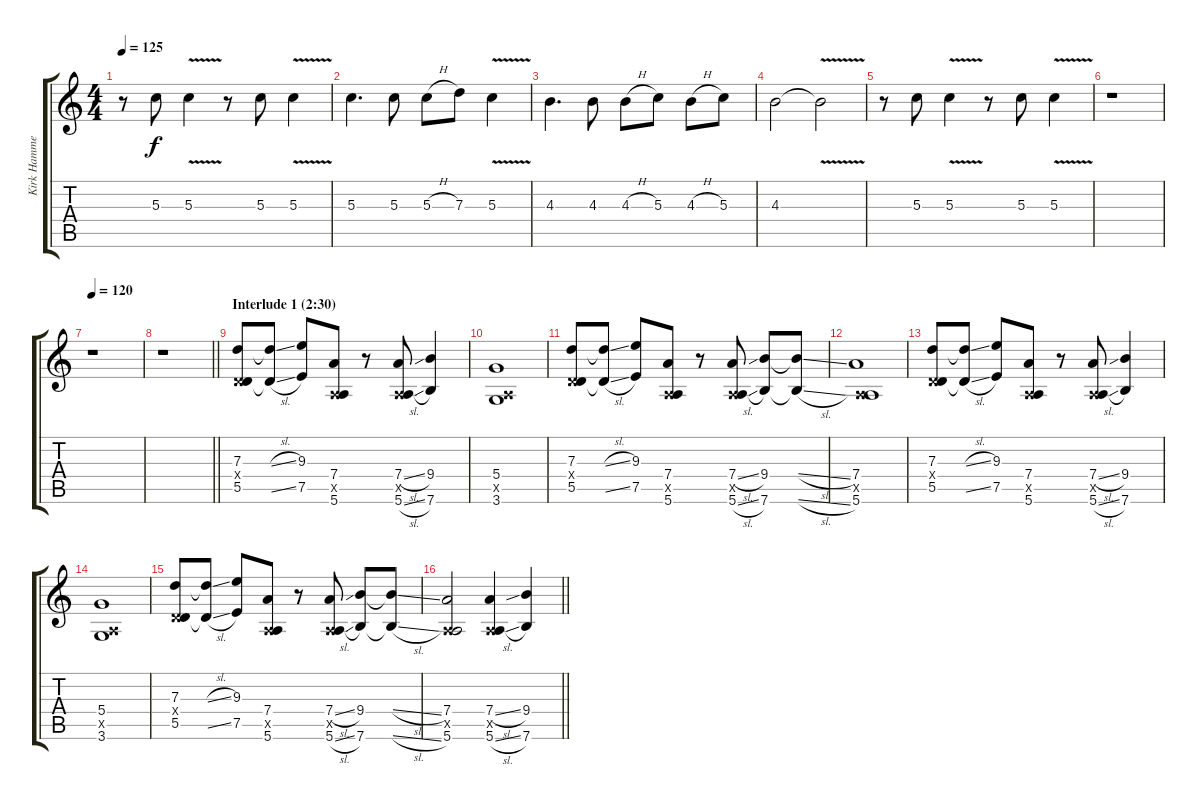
\track ("Kirk Hammet Lead Gtr." "Kirk Hamme") {instrument distortionguitar}
\staff {score tabs}
\tuning (E4 B3 G3 D3 A2 E2) {hide}
\ts (4 4)
\tempo 125
\clef g2
\ks aminor
r.8{dy f} 5.3.8 5.3{v}.4 r.8 5.3.8 5.3{v}.4 |
5.3.4{d} 5.3.8 5.3{h}.8 7.3.8 5.3{v}.4 |
4.3.4{d} 4.3.8 4.3{h}.8 5.3.8 4.3{h}.8 5.3.8 |
4.3.2 4.3{v t}.2 |
r.8 5.3.8 5.3{v}.4 r.8 5.3.8 5.3{v}.4 |
r.1 |
\tempo 120
r.1 |
\barLineRight lightlight
r.1 |
\section ("" "Interlude 1 (2:30)")
(7.3 0.4{x} 5.5).8{volume 16 balance 11 instrument distortionguitar} (7.3{sl t} 5.5{sl t}).8 (9.3 7.5).8 (7.4 0.5{x} 5.6).8 r.8 (7.4{sl} 0.5{x} 5.6{sl}).8 (9.4 7.6).4 |
(5.4 0.5{x} 3.6).1 |
(7.3 0.4{x} 5.5).8 (7.3{sl t} 5.5{sl t}).8 (9.3 7.5).8 (7.4 0.5{x} 5.6).8 r.8 (7.4{sl} 0.5{x} 5.6{sl}).8 (9.4 7.6).8 (9.4{sl t} 7.6{sl t}).8 |
(7.4 0.5{x} 5.6).1 |
(7.3 0.4{x} 5.5).8 (7.3{sl t} 5.5{sl t}).8 (9.3 7.5).8 (7.4 0.5{x} 5.6).8 r.8 (7.4{sl} 0.5{x} 5.6{sl}).8 (9.4 7.6).4 |
(5.4 0.5{x} 3.6).1 |
(7.3 0.4{x} 5.5).8 (7.3{sl t} 5.5{sl t}).8 (9.3 7.5).8 (7.4 0.5{x} 5.6).8 r.8 (7.4{sl} 0.5{x} 5.6{sl}).8 (9.4 7.6).8 (9.4{sl t} 7.6{sl t}).8 |
\barLineRight lightlight
(7.4 0.5{x} 5.6).2 (7.4{sl} 0.5{x} 5.6{sl}).4 (9.4 7.6).4
